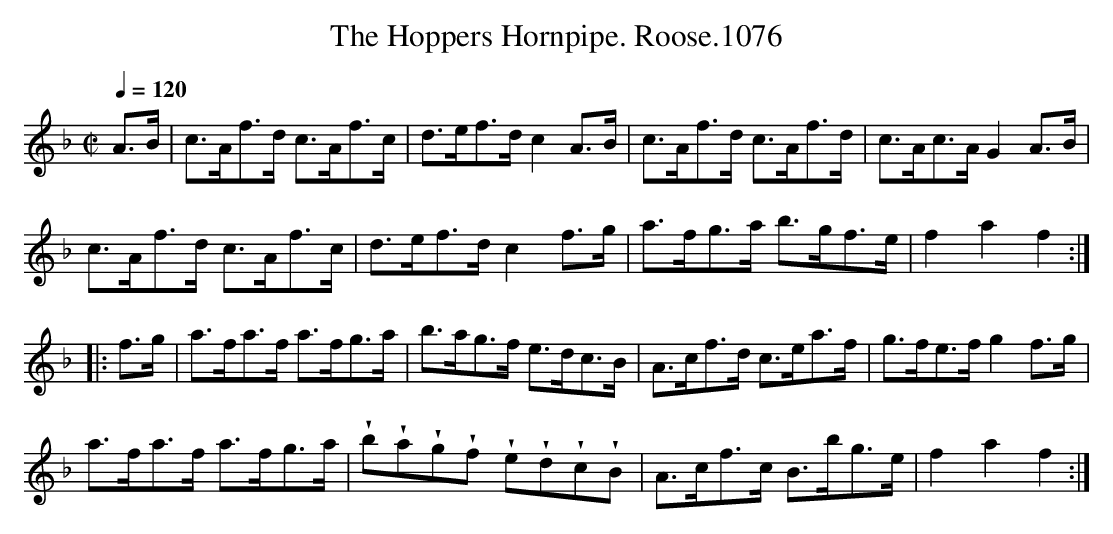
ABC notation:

X:1
T:Hoppers Hornpipe. Roose.1076, The
Q:1/4=120
M:C|
L:1/8
K:F
A>B|c>Af>d c>Af>c|d>ef>d c2 A>B|c>Af>d c>Af>d|c>Ac>A G2 A>B|
c>Af>d c>Af>c|d>ef>d c2 f>g|a>fg>a b>gf>e|f2 a2 f2:|
|:f>g|a>fa>f a>fg>a|b>ag>f e>dc>B|A>cf>d c>ea>f|g>fe>f g2 f>g|
a>fa>f a>fg>a|!wedge!b!wedge!a!wedge!g!wedge!f !wedge!e!wedge!d!wedge!c!wedge!B|A>cf>c B>bg>e|f2 a2 f2:|
